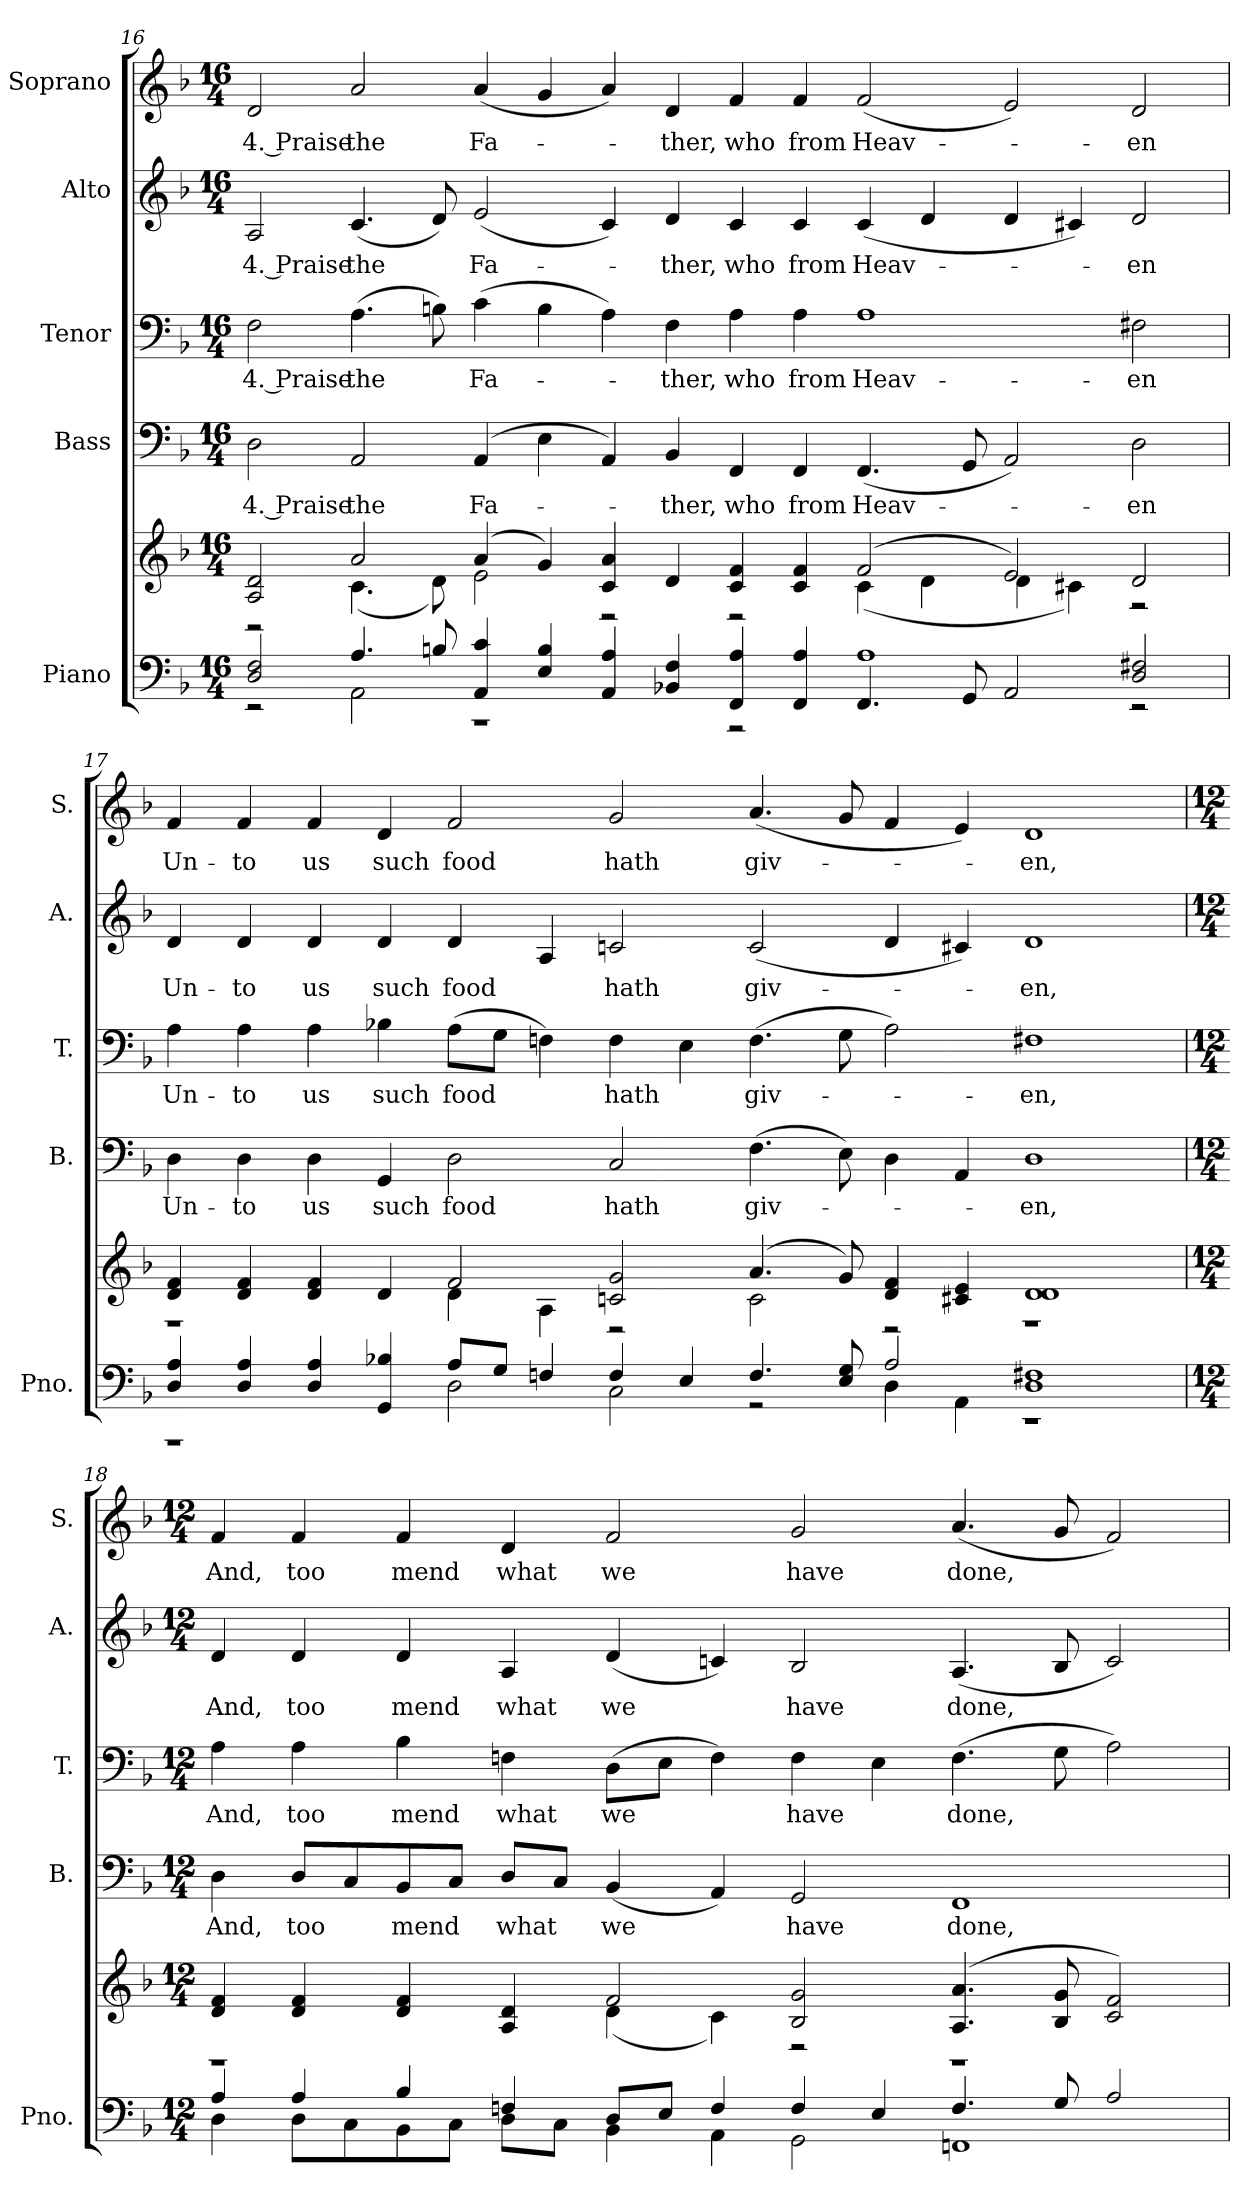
**kern	**kern	**kern	**text	**kern	**text	**kern	**text	**kern	**text
*part5	*part5	*part4	*part4	*part3	*part3	*part2	*part2	*part1	*part1
*staff6	*staff5	*staff4	*staff4	*staff3	*staff3	*staff2	*staff2	*staff1	*staff1
*I"Piano	*	*I"Bass	*	*I"Tenor	*	*I"Alto	*	*I"Soprano	*
*I'Pno.	*	*I'B.	*	*I'T.	*	*I'A.	*	*I'S.	*
!!LO:PB:g=z
*clefF4	*clefG2	*clefF4	*	*clefF4	*	*clefG2	*	*clefG2	*
*k[b-]	*k[b-]	*k[b-]	*	*k[b-]	*	*k[b-]	*	*k[b-]	*
*F:	*F:	*F:	*	*F:	*	*F:	*	*F:	*
*M16/4	*M16/4	*M16/4	*	*M16/4	*	*M16/4	*	*M16/4	*
=16	=16	=16	=16	=16	=16	=16	=16	=16	=16
*^	*^	*	*	*	*	*	*	*	*
!	!	!	!	!	!LO:LY:b:color=#000000	!	!	!	!	!	!
!	!	!	!	!	!	!	!LO:LY:b:color=#000000	!	!	!	!
!	!	!	!	!	!	!	!	!	!LO:LY:b:color=#000000	!	!
!	!	!	!	!	!	!	!	!	!	!	!LO:LY:b:color=#000000
2Di/ 2Fi	2r	2Ai/ 2di	2r	2Di\	4. Praise	2Fi\	4. Praise	2Ai/	4. Praise	2di/	4. Praise
!	!	!	!	!	!LO:LY:b:color=#000000	!	!	!	!	!	!
!	!	!	!	!	!	!	!LO:LY:b:color=#000000	!	!	!	!
!	!	!	!	!	!	!	!	!	!LO:LY:b:color=#000000	!	!
!	!	!	!	!	!	!	!	!	!	!	!LO:LY:b:color=#000000
4.Ai/	2AAi\	2ai/	(4.ci\	2AAi/	the	(4.Ai\	the	(4.ci/	the	2ai/	the
8Bni/	.	.	8di\)	.	.	8Bni\)	.	8di/)	.	.	.
!	!	!	!	!	!LO:LY:b:color=#000000	!	!	!	!	!	!
!	!	!	!	!	!	!	!LO:LY:b:color=#000000	!	!	!	!
!	!	!	!	!	!	!	!	!	!LO:LY:b:color=#000000	!	!
!	!	!	!	!	!	!	!	!	!	!	!LO:LY:b:color=#000000
4AAi/ 4ci	1r	(4ai/	2ei\	(4AAi/	Fa-	(4ci\	Fa-	(2ei/	Fa-	(4ai/	Fa-
4Ei/ 4Bi	.	4gi/)	.	4Ei\	.	4Bi\	.	.	.	4gi/	.
4AAi/ 4Ai	.	4ci/ 4ai	2r	4AAi/)	.	4Ai\)	.	4ci/)	.	4ai/)	.
!	!	!	!	!	!LO:LY:b:color=#000000	!	!	!	!	!	!
!	!	!	!	!	!	!	!LO:LY:b:color=#000000	!	!	!	!
!	!	!	!	!	!	!	!	!	!LO:LY:b:color=#000000	!	!
!	!	!	!	!	!	!	!	!	!	!	!LO:LY:b:color=#000000
4BB-Xi/ 4Fi	.	4di/	.	4BB-i/	-ther,	4Fi\	-ther,	4di/	-ther,	4di/	-ther,
!	!	!	!	!	!LO:LY:b:color=#000000	!	!	!	!	!	!
!	!	!	!	!	!	!	!LO:LY:b:color=#000000	!	!	!	!
!	!	!	!	!	!	!	!	!	!LO:LY:b:color=#000000	!	!
!	!	!	!	!	!	!	!	!	!	!	!LO:LY:b:color=#000000
4FFi/ 4Ai	2r	4ci/ 4fi	2r	4FFi/	who	4Ai\	who	4ci/	who	4fi/	who
!	!	!	!	!	!LO:LY:b:color=#000000	!	!	!	!	!	!
!	!	!	!	!	!	!	!LO:LY:b:color=#000000	!	!	!	!
!	!	!	!	!	!	!	!	!	!LO:LY:b:color=#000000	!	!
!	!	!	!	!	!	!	!	!	!	!	!LO:LY:b:color=#000000
4FFi/ 4Ai	.	4ci/ 4fi	.	4FFi/	from	4Ai\	from	4ci/	from	4fi/	from
!	!	!	!	!	!LO:LY:b:color=#000000	!	!	!	!	!	!
!	!	!	!	!	!	!	!LO:LY:b:color=#000000	!	!	!	!
!	!	!	!	!	!	!	!	!	!LO:LY:b:color=#000000	!	!
!	!	!	!	!	!	!	!	!	!	!	!LO:LY:b:color=#000000
4.FFi/	1Ai	(2fi/	(4ci\	(4.FFi/	Heav-	1Ai	Heav-	(4ci/	Heav-	(2fi/	Heav-
.	.	.	4di\	.	.	.	.	4di/	.	.	.
8GGi/	.	.	.	8GGi/	.	.	.	.	.	.	.
2AAi/	.	2ei/)	4di\	2AAi/)	.	.	.	4di/	.	2ei/)	.
.	.	.	4c#Xi\)	.	.	.	.	4c#Xi/)	.	.	.
!	!	!	!	!	!LO:LY:b:color=#000000	!	!	!	!	!	!
!	!	!	!	!	!	!	!LO:LY:b:color=#000000	!	!	!	!
!	!	!	!	!	!	!	!	!	!LO:LY:b:color=#000000	!	!
!	!	!	!	!	!	!	!	!	!	!	!LO:LY:b:color=#000000
2Di/ 2F#Xi	2r	2di/	2r	2Di\	-en	2F#Xi\	-en	2di/	-en	2di/	-en
!!LO:PB:g=z
=17	=17	=17	=17	=17	=17	=17	=17	=17	=17	=17	=17
!	!	!	!	!	!LO:LY:b:color=#000000	!	!	!	!	!	!
!	!	!	!	!	!	!	!LO:LY:b:color=#000000	!	!	!	!
!	!	!	!	!	!	!	!	!	!LO:LY:b:color=#000000	!	!
!	!	!	!	!	!	!	!	!	!	!	!LO:LY:b:color=#000000
4Di/ 4Ai	1r	4di/ 4fi	1r	4Di\	Un-	4Ai\	Un-	4di/	Un-	4fi/	Un-
!	!	!	!	!	!LO:LY:b:color=#000000	!	!	!	!	!	!
!	!	!	!	!	!	!	!LO:LY:b:color=#000000	!	!	!	!
!	!	!	!	!	!	!	!	!	!LO:LY:b:color=#000000	!	!
!	!	!	!	!	!	!	!	!	!	!	!LO:LY:b:color=#000000
4Di/ 4Ai	.	4di/ 4fi	.	4Di\	-to	4Ai\	-to	4di/	-to	4fi/	-to
!	!	!	!	!	!LO:LY:b:color=#000000	!	!	!	!	!	!
!	!	!	!	!	!	!	!LO:LY:b:color=#000000	!	!	!	!
!	!	!	!	!	!	!	!	!	!LO:LY:b:color=#000000	!	!
!	!	!	!	!	!	!	!	!	!	!	!LO:LY:b:color=#000000
4Di/ 4Ai	.	4di/ 4fi	.	4Di\	us	4Ai\	us	4di/	us	4fi/	us
!	!	!	!	!	!LO:LY:b:color=#000000	!	!	!	!	!	!
!	!	!	!	!	!	!	!LO:LY:b:color=#000000	!	!	!	!
!	!	!	!	!	!	!	!	!	!LO:LY:b:color=#000000	!	!
!	!	!	!	!	!	!	!	!	!	!	!LO:LY:b:color=#000000
4GGi/ 4B-Xi	.	4di/	.	4GGi/	such	4B-Xi\	such	4di/	such	4di/	such
!	!	!	!	!	!LO:LY:b:color=#000000	!	!	!	!	!	!
!	!	!	!	!	!	!	!LO:LY:b:color=#000000	!	!	!	!
!	!	!	!	!	!	!	!	!	!LO:LY:b:color=#000000	!	!
!	!	!	!	!	!	!	!	!	!	!	!LO:LY:b:color=#000000
8Ai/L	2Di\	2fi/	4di\	2Di\	food	(8Ai\L	food	4di/	food	2fi/	food
8Gi/J	.	.	.	.	.	8Gi\J	.	.	.	.	.
4Fni/	.	.	4Ai\	.	.	4Fni\)	.	4Ai/	.	.	.
!	!	!	!	!	!LO:LY:b:color=#000000	!	!	!	!	!	!
!	!	!	!	!	!	!	!LO:LY:b:color=#000000	!	!	!	!
!	!	!	!	!	!	!	!	!	!LO:LY:b:color=#000000	!	!
!	!	!	!	!	!	!	!	!	!	!	!LO:LY:b:color=#000000
4Fi/	2Ci\	2cni/ 2gi	2r	2Ci/	hath	4Fi\	hath	2cni/	hath	2gi/	hath
4Ei/	.	.	.	.	.	4Ei\	.	.	.	.	.
!	!	!	!	!	!LO:LY:b:color=#000000	!	!	!	!	!	!
!	!	!	!	!	!	!	!LO:LY:b:color=#000000	!	!	!	!
!	!	!	!	!	!	!	!	!	!LO:LY:b:color=#000000	!	!
!	!	!	!	!	!	!	!	!	!	!	!LO:LY:b:color=#000000
4.Fi/	2r	(4.ai/	2ci\	(4.Fi\	giv-	(4.Fi\	giv-	(2ci/	giv-	(4.ai/	giv-
8Ei/ 8Gi	.	8gi/)	.	8Ei\)	.	8Gi\	.	.	.	8gi/	.
2Ai/	4Di\	4di/ 4fi	2r	4Di\	.	2Ai\)	.	4di/	.	4fi/	.
.	4AAi\	4c#Xi/ 4ei	.	4AAi/	.	.	.	4c#Xi/)	.	4ei/)	.
!	!	!	!	!	!LO:LY:b:color=#000000	!	!	!	!	!	!
!	!	!	!	!	!	!	!LO:LY:b:color=#000000	!	!	!	!
!	!	!	!	!	!	!	!	!	!LO:LY:b:color=#000000	!	!
!	!	!	!	!	!	!	!	!	!	!	!LO:LY:b:color=#000000
1Di 1F#Xi	1r	1di 1di	1r	1Di	-en,	1F#Xi	-en,	1di	-en,	1di	-en,
!!LO:PB:g=z
=18	=18	=18	=18	=18	=18	=18	=18	=18	=18	=18	=18
*M12/4	*	*M12/4	*	*M12/4	*	*M12/4	*	*M12/4	*	*M12/4	*
!	!	!	!	!	!LO:LY:b:color=#000000	!	!	!	!	!	!
!	!	!	!	!	!	!	!LO:LY:b:color=#000000	!	!	!	!
!	!	!	!	!	!	!	!	!	!LO:LY:b:color=#000000	!	!
!	!	!	!	!	!	!	!	!	!	!	!LO:LY:b:color=#000000
4Ai/	4Di\	4di/ 4fi	1r	4Di\	And,	4Ai\	And,	4di/	And,	4fi/	And,
!	!	!	!	!	!LO:LY:b:color=#000000	!	!	!	!	!	!
!	!	!	!	!	!	!	!LO:LY:b:color=#000000	!	!	!	!
!	!	!	!	!	!	!	!	!	!LO:LY:b:color=#000000	!	!
!	!	!	!	!	!	!	!	!	!	!	!LO:LY:b:color=#000000
4Ai/	8Di\L	4di/ 4fi	.	8Di/L	too	4Ai\	too	4di/	too	4fi/	too
.	8Ci\	.	.	8Ci/	.	.	.	.	.	.	.
!	!	!	!	!	!LO:LY:b:color=#000000	!	!	!	!	!	!
!	!	!	!	!	!	!	!LO:LY:b:color=#000000	!	!	!	!
!	!	!	!	!	!	!	!	!	!LO:LY:b:color=#000000	!	!
!	!	!	!	!	!	!	!	!	!	!	!LO:LY:b:color=#000000
4B-i/	8BB-i\	4di/ 4fi	.	8BB-i/	mend	4B-i\	mend	4di/	mend	4fi/	mend
.	8Ci\J	.	.	8Ci/J	.	.	.	.	.	.	.
!	!	!	!	!	!LO:LY:b:color=#000000	!	!	!	!	!	!
!	!	!	!	!	!	!	!LO:LY:b:color=#000000	!	!	!	!
!	!	!	!	!	!	!	!	!	!LO:LY:b:color=#000000	!	!
!	!	!	!	!	!	!	!	!	!	!	!LO:LY:b:color=#000000
4Fni/	8Di\L	4Ai/ 4di	.	8Di/L	what	4Fni\	what	4Ai/	what	4di/	what
.	8Ci\J	.	.	8Ci/J	.	.	.	.	.	.	.
!	!	!	!	!	!LO:LY:b:color=#000000	!	!	!	!	!	!
!	!	!	!	!	!	!	!LO:LY:b:color=#000000	!	!	!	!
!	!	!	!	!	!	!	!	!	!LO:LY:b:color=#000000	!	!
!	!	!	!	!	!	!	!	!	!	!	!LO:LY:b:color=#000000
8Di/L	4BB-i\	2fi/	(4di\	(4BB-i/	we	(8Di\L	we	(4di/	we	2fi/	we
8Ei/J	.	.	.	.	.	8Ei\J	.	.	.	.	.
4Fi/	4AAi\	.	4ci\)	4AAi/)	.	4Fi\)	.	4cni/)	.	.	.
!	!	!	!	!	!LO:LY:b:color=#000000	!	!	!	!	!	!
!	!	!	!	!	!	!	!LO:LY:b:color=#000000	!	!	!	!
!	!	!	!	!	!	!	!	!	!LO:LY:b:color=#000000	!	!
!	!	!	!	!	!	!	!	!	!	!	!LO:LY:b:color=#000000
4Fi/	2GGi\	2B-i/ 2gi	2r	2GGi/	have	4Fi\	have	2B-i/	have	2gi/	have
4Ei/	.	.	.	.	.	4Ei\	.	.	.	.	.
!	!	!	!	!	!LO:LY:b:color=#000000	!	!	!	!	!	!
!	!	!	!	!	!	!	!LO:LY:b:color=#000000	!	!	!	!
!	!	!	!	!	!	!	!	!	!LO:LY:b:color=#000000	!	!
!	!	!	!	!	!	!	!	!	!	!	!LO:LY:b:color=#000000
4.Fi/	1FFni	(4.Ai/ 4.ai	1r	1FFi	done,	(4.Fi\	done,	(4.Ai/	done,	(4.ai/	done,
8Gi/	.	8B-i/ 8gi	.	.	.	8Gi\	.	8B-i/	.	8gi/	.
2Ai/	.	2ci/ 2fi)	.	.	.	2Ai\)	.	2ci/)	.	2fi/)	.
*v	*v	*	*	*	*	*	*	*	*	*	*
*	*v	*v	*	*	*	*	*	*	*	*
=	=	=	=	=	=	=	=	=	=
*-	*-	*-	*-	*-	*-	*-	*-	*-	*-
